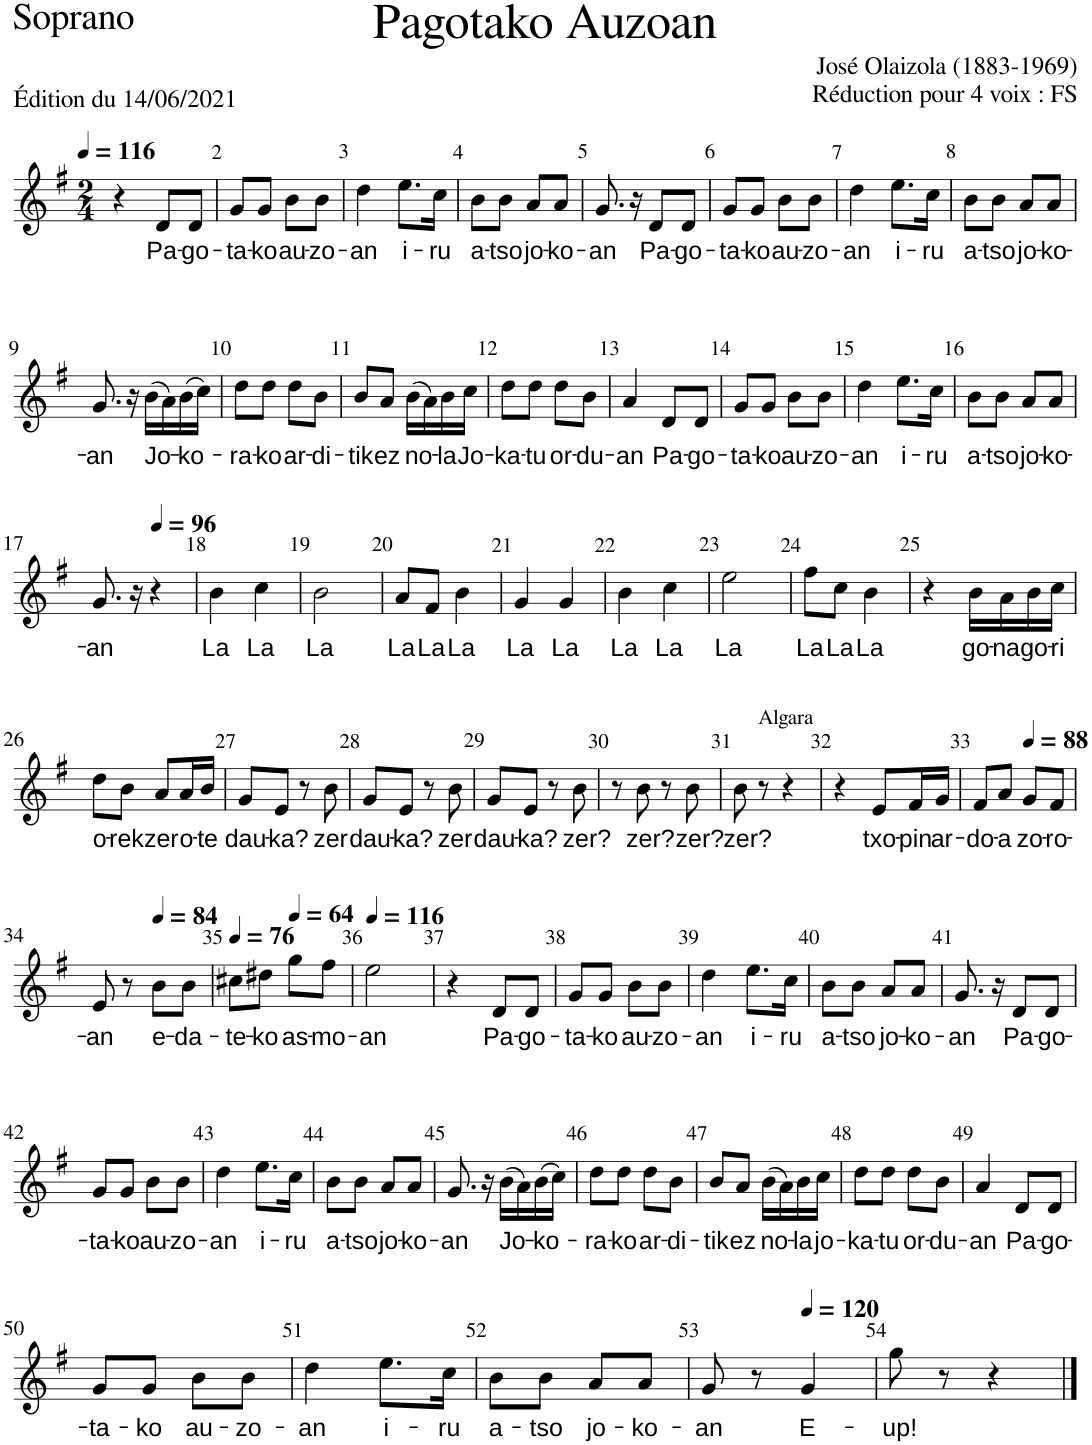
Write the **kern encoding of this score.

**kern	**text
*part1	*part1
*staff1	*staff1
*I"Soprano	*
*I'S.	*
*clefG2	*
*k[f#]	*
*M2/4	*
*MM116	*
=1	=1
4r	.
!	!LO:LY:b
8d/L	Pa-
!	!LO:LY:b
8d/J	-go-
=2	=2
!	!LO:LY:b
8g/L	-ta-
!	!LO:LY:b
8g/J	-ko
!	!LO:LY:b
8b\L	au-
!	!LO:LY:b
8b\J	-zo-
=3	=3
!	!LO:LY:b
4dd\	-an
!	!LO:LY:b
8.ee\L	i-
!	!LO:LY:b
16cc\Jk	-ru
=4	=4
!	!LO:LY:b
8b\L	a-
!	!LO:LY:b
8b\J	-tso
!	!LO:LY:b
8a/L	jo-
!	!LO:LY:b
8a/J	-ko-
=5	=5
!	!LO:LY:b
8.g/	-an
16r	.
!	!LO:LY:b
8d/L	Pa-
!	!LO:LY:b
8d/J	-go-
=6	=6
!	!LO:LY:b
8g/L	-ta-
!	!LO:LY:b
8g/J	-ko
!	!LO:LY:b
8b\L	au-
!	!LO:LY:b
8b\J	-zo-
=7	=7
!	!LO:LY:b
4dd\	-an
!	!LO:LY:b
8.ee\L	i-
!	!LO:LY:b
16cc\Jk	-ru
=8	=8
!	!LO:LY:b
8b\L	a-
!	!LO:LY:b
8b\J	-tso
!	!LO:LY:b
8a/L	jo-
!	!LO:LY:b
8a/J	-ko-
!!LO:LB:g=z
=9	=9
!	!LO:LY:b
8.g/	-an
16r	.
!	!LO:LY:b
(16b\LL	Jo-
16a\)	.
!	!LO:LY:b
(16b\	-ko-
16cc\JJ)	.
=10	=10
!	!LO:LY:b
8dd\L	-ra-
!	!LO:LY:b
8dd\J	-ko
!	!LO:LY:b
8dd\L	ar-
!	!LO:LY:b
8b\J	-di-
=11	=11
!	!LO:LY:b
8b/L	-tik
!	!LO:LY:b
8a/J	ez
!	!LO:LY:b
(16b\LL	no-
16a\)	.
!	!LO:LY:b
16b\	-la
!	!LO:LY:b
16cc\JJ	Jo-
=12	=12
!	!LO:LY:b
8dd\L	-ka-
!	!LO:LY:b
8dd\J	-tu
!	!LO:LY:b
8dd\L	or-
!	!LO:LY:b
8b\J	-du-
=13	=13
!	!LO:LY:b
4a/	-an
!	!LO:LY:b
8d/L	Pa-
!	!LO:LY:b
8d/J	-go-
=14	=14
!	!LO:LY:b
8g/L	-ta-
!	!LO:LY:b
8g/J	-ko
!	!LO:LY:b
8b\L	au-
!	!LO:LY:b
8b\J	-zo-
=15	=15
!	!LO:LY:b
4dd\	-an
!	!LO:LY:b
8.ee\L	i-
!	!LO:LY:b
16cc\Jk	-ru
=16	=16
!	!LO:LY:b
8b\L	a-
!	!LO:LY:b
8b\J	-tso
!	!LO:LY:b
8a/L	jo-
!	!LO:LY:b
8a/J	-ko-
!!LO:LB:g=z
=17	=17
!	!LO:LY:b
8.g/	-an
16r	.
*MM96	*
4r	.
=18	=18
!	!LO:LY:b
4b\	La
!	!LO:LY:b
4cc\	La
=19	=19
!	!LO:LY:b
2b\	La
=20	=20
!	!LO:LY:b
8a/L	La
!	!LO:LY:b
8f#/J	La
!	!LO:LY:b
4b\	La
=21	=21
!	!LO:LY:b
4g/	La
!	!LO:LY:b
4g/	La
=22	=22
!	!LO:LY:b
4b\	La
!	!LO:LY:b
4cc\	La
=23	=23
!	!LO:LY:b
2ee\	La
=24	=24
!	!LO:LY:b
8ff#\L	La
!	!LO:LY:b
8cc\J	La
!	!LO:LY:b
4b\	La
=25	=25
4r	.
!	!LO:LY:b
16b\LL	go-
!	!LO:LY:b
16a\	-na
!	!LO:LY:b
16b\	go-
!	!LO:LY:b
16cc\JJ	-ri
!!LO:LB:g=z
=26	=26
!	!LO:LY:b
8dd\L	o-
!	!LO:LY:b
8b\J	-rek
!	!LO:LY:b
8a/L	zer
!	!LO:LY:b
16a/L	o-
!	!LO:LY:b
16b/JJ	-te
=27	=27
!	!LO:LY:b
8g/L	dau-
!	!LO:LY:b
8e/J	-ka?
8r	.
!	!LO:LY:b
8b\	zer
=28	=28
!	!LO:LY:b
8g/L	dau-
!	!LO:LY:b
8e/J	-ka?
8r	.
!	!LO:LY:b
8b\	zer
=29	=29
!	!LO:LY:b
8g/L	dau-
!	!LO:LY:b
8e/J	-ka?
8r	.
!	!LO:LY:b
8b\	zer?
=30	=30
8r	.
!	!LO:LY:b
8b\	zer?
8r	.
!	!LO:LY:b
8b\	zer?
=31	=31
!	!LO:LY:b
8b\	zer?
!LO:TX:a:t=Algara	!
8r	.
4r	.
=32	=32
4r	.
!	!LO:LY:b
8e/L	txo-
!	!LO:LY:b
16f#/L	-pin
!	!LO:LY:b
16g/JJ	ar-
=33	=33
!	!LO:LY:b
8f#/L	-do-
!	!LO:LY:b
8a/J	-a
*MM88	*
!	!LO:LY:b
8g/L	zo-
!	!LO:LY:b
8f#/J	-ro-
!!LO:LB:g=z
=34	=34
!	!LO:LY:b
8e/	-an
8r	.
*MM84	*
!	!LO:LY:b
8b\L	e-
!	!LO:LY:b
8b\J	-da-
=35	=35
*MM76	*
!	!LO:LY:b
8cc#X\L	-te-
!	!LO:LY:b
8dd#X\J	-ko
*MM64	*
!	!LO:LY:b
8gg\L	as-
!	!LO:LY:b
8ff#\J	-mo-
=36	=36
*MM116	*
!	!LO:LY:b
2ee\	-an
=37	=37
4r	.
!	!LO:LY:b
8d/L	Pa-
!	!LO:LY:b
8d/J	-go-
=38	=38
!	!LO:LY:b
8g/L	-ta-
!	!LO:LY:b
8g/J	-ko
!	!LO:LY:b
8b\L	au-
!	!LO:LY:b
8b\J	-zo-
=39	=39
!	!LO:LY:b
4dd\	-an
!	!LO:LY:b
8.ee\L	i-
!	!LO:LY:b
16cc\Jk	-ru
=40	=40
!	!LO:LY:b
8b\L	a-
!	!LO:LY:b
8b\J	-tso
!	!LO:LY:b
8a/L	jo-
!	!LO:LY:b
8a/J	-ko-
=41	=41
!	!LO:LY:b
8.g/	-an
16r	.
!	!LO:LY:b
8d/L	Pa-
!	!LO:LY:b
8d/J	-go-
!!LO:LB:g=z
=42	=42
!	!LO:LY:b
8g/L	-ta-
!	!LO:LY:b
8g/J	-ko
!	!LO:LY:b
8b\L	au-
!	!LO:LY:b
8b\J	-zo-
=43	=43
!	!LO:LY:b
4dd\	-an
!	!LO:LY:b
8.ee\L	i-
!	!LO:LY:b
16cc\Jk	-ru
=44	=44
!	!LO:LY:b
8b\L	a-
!	!LO:LY:b
8b\J	-tso
!	!LO:LY:b
8a/L	jo-
!	!LO:LY:b
8a/J	-ko-
=45	=45
!	!LO:LY:b
8.g/	-an
16r	.
!	!LO:LY:b
(16b\LL	Jo-
16a\)	.
!	!LO:LY:b
(16b\	-ko-
16cc\JJ)	.
=46	=46
!	!LO:LY:b
8dd\L	-ra-
!	!LO:LY:b
8dd\J	-ko
!	!LO:LY:b
8dd\L	ar-
!	!LO:LY:b
8b\J	-di-
=47	=47
!	!LO:LY:b
8b/L	-tik
!	!LO:LY:b
8a/J	ez
!	!LO:LY:b
(16b\LL	no-
16a\)	.
!	!LO:LY:b
16b\	-la
!	!LO:LY:b
16cc\JJ	jo-
=48	=48
!	!LO:LY:b
8dd\L	-ka-
!	!LO:LY:b
8dd\J	-tu
!	!LO:LY:b
8dd\L	or-
!	!LO:LY:b
8b\J	-du-
=49	=49
!	!LO:LY:b
4a/	-an
!	!LO:LY:b
8d/L	Pa-
!	!LO:LY:b
8d/J	-go-
!!LO:LB:g=z
=50	=50
!	!LO:LY:b
8g/L	-ta-
!	!LO:LY:b
8g/J	-ko
!	!LO:LY:b
8b\L	au-
!	!LO:LY:b
8b\J	-zo-
=51	=51
!	!LO:LY:b
4dd\	-an
!	!LO:LY:b
8.ee\L	i-
!	!LO:LY:b
16cc\Jk	-ru
=52	=52
!	!LO:LY:b
8b\L	a-
!	!LO:LY:b
8b\J	-tso
!	!LO:LY:b
8a/L	jo-
!	!LO:LY:b
8a/J	-ko-
=53	=53
!	!LO:LY:b
8g/	-an
8r	.
*MM120	*
!	!LO:LY:b
4g/	E-
=54	=54
!	!LO:LY:b
8gg\	-up!
8r	.
4r	.
==	==
*-	*-
